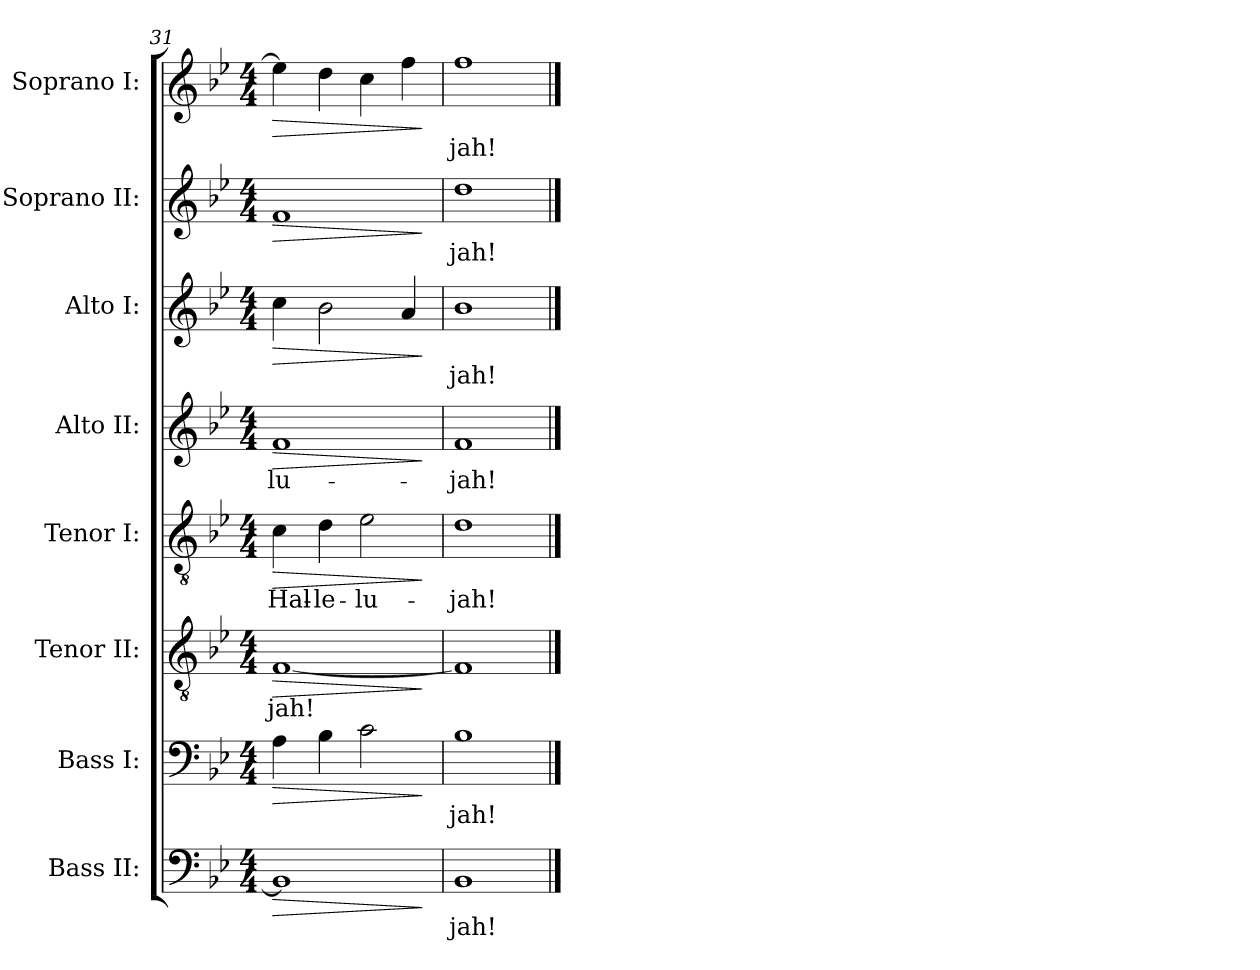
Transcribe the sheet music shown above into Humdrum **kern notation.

**kern	**text	**dynam	**kern	**text	**dynam	**kern	**text	**dynam	**kern	**text	**dynam	**kern	**text	**dynam	**kern	**text	**dynam	**kern	**text	**dynam	**kern	**text	**dynam
*part8	*part8	*part8	*part7	*part7	*part7	*part6	*part6	*part6	*part5	*part5	*part5	*part4	*part4	*part4	*part3	*part3	*part3	*part2	*part2	*part2	*part1	*part1	*part1
*staff8	*staff8	*staff8	*staff7	*staff7	*staff7	*staff6	*staff6	*staff6	*staff5	*staff5	*staff5	*staff4	*staff4	*staff4	*staff3	*staff3	*staff3	*staff2	*staff2	*staff2	*staff1	*staff1	*staff1
*I"Bass II:	*	*	*I"Bass I:	*	*	*I"Tenor II:	*	*	*I"Tenor I:	*	*	*I"Alto II:	*	*	*I"Alto I:	*	*	*I"Soprano II:	*	*	*I"Soprano I:	*	*
*clefF4	*	*	*clefF4	*	*	*clefGv2	*	*	*clefGv2	*	*	*clefG2	*	*	*clefG2	*	*	*clefG2	*	*	*clefG2	*	*
*k[b-e-]	*	*	*k[b-e-]	*	*	*k[b-e-]	*	*	*k[b-e-]	*	*	*k[b-e-]	*	*	*k[b-e-]	*	*	*k[b-e-]	*	*	*k[b-e-]	*	*
*B-:	*	*	*B-:	*	*	*B-:	*	*	*B-:	*	*	*B-:	*	*	*B-:	*	*	*B-:	*	*	*B-:	*	*
*M4/4	*	*	*M4/4	*	*	*M4/4	*	*	*M4/4	*	*	*M4/4	*	*	*M4/4	*	*	*M4/4	*	*	*M4/4	*	*
=31	=31	=31	=31	=31	=31	=31	=31	=31	=31	=31	=31	=31	=31	=31	=31	=31	=31	=31	=31	=31	=31	=31	=31
!	!	!LO:HP:b	!	!	!LO:HP:b	!	!LO:LY:b	!LO:HP:b	!	!LO:LY:b	!LO:HP:b	!	!LO:LY:b	!LO:HP:b	!	!	!LO:HP:b	!	!	!LO:HP:b	!	!	!LO:HP:b
1BB-]	.	>	4A\	.	>	[1F	-jah!	>	4c\	Hal-	>	1f	-lu-	>	4cc\	.	>	1f	.	>	4ee-\]	.	>
!	!	!	!	!	!	!	!	!	!	!LO:LY:b	!	!	!	!	!	!	!	!	!	!	!	!	!
.	.	.	4B-\	.	.	.	.	.	4d\	-le-	.	.	.	.	2b-\	.	.	.	.	.	4dd\	.	.
!	!	!	!	!	!	!	!	!	!	!LO:LY:b	!	!	!	!	!	!	!	!	!	!	!	!	!
.	.	.	2c\	.	.	.	.	.	2e-\	-lu-	.	.	.	.	.	.	.	.	.	.	4cc\	.	.
.	.	.	.	.	.	.	.	.	.	.	.	.	.	.	4a/	.	.	.	.	.	4ff\	.	.
.	.	]	.	.	]	.	.	]	.	.	]	.	.	]	.	.	]	.	.	]	.	.	]
=32	=32	=32	=32	=32	=32	=32	=32	=32	=32	=32	=32	=32	=32	=32	=32	=32	=32	=32	=32	=32	=32	=32	=32
!	!LO:LY:b	!	!	!LO:LY:b	!	!	!	!	!	!LO:LY:b	!	!	!LO:LY:b	!	!	!LO:LY:b	!	!	!LO:LY:b	!	!	!LO:LY:b	!
1BB-	jah!	.	1B-	jah!	.	1F]	.	.	1d	-jah!	.	1f	-jah!	.	1b-	jah!	.	1dd	jah!	.	1ff	jah!	.
==	==	==	==	==	==	==	==	==	==	==	==	==	==	==	==	==	==	==	==	==	==	==	==
*-	*-	*-	*-	*-	*-	*-	*-	*-	*-	*-	*-	*-	*-	*-	*-	*-	*-	*-	*-	*-	*-	*-	*-
